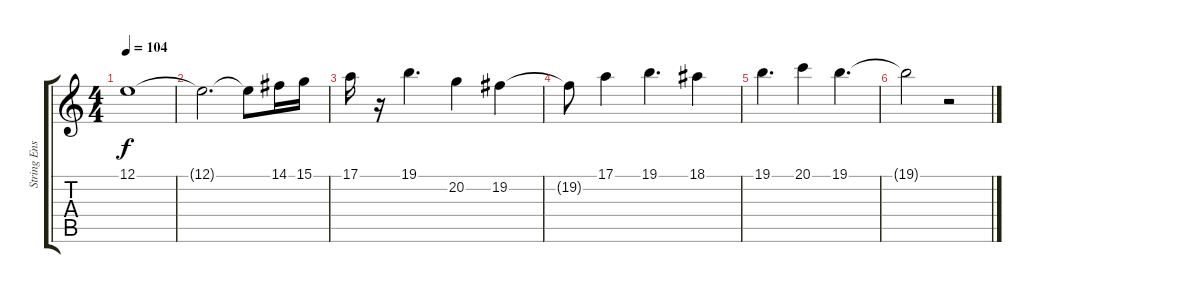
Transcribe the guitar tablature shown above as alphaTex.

\track ("String Ensemble" "String Ens") {instrument stringensemble1}
\staff {score tabs}
\tuning (E4 B3 G3 D3 A2 E2) {hide}
\ts (4 4)
\tempo 104
\clef g2
\ks c
12.1{t}.1{dy f} |
12.1{t}.2{d} 12.1{t}.8 14.1.16 15.1.16 |
17.1.16 r.16 19.1.4{d} 20.2.4 19.2.4 |
19.2{t}.8 17.1.4 19.1.4{d} 18.1.4 |
19.1.4{d} 20.1.4 19.1.4{d} |
19.1{t}.2 r.2
